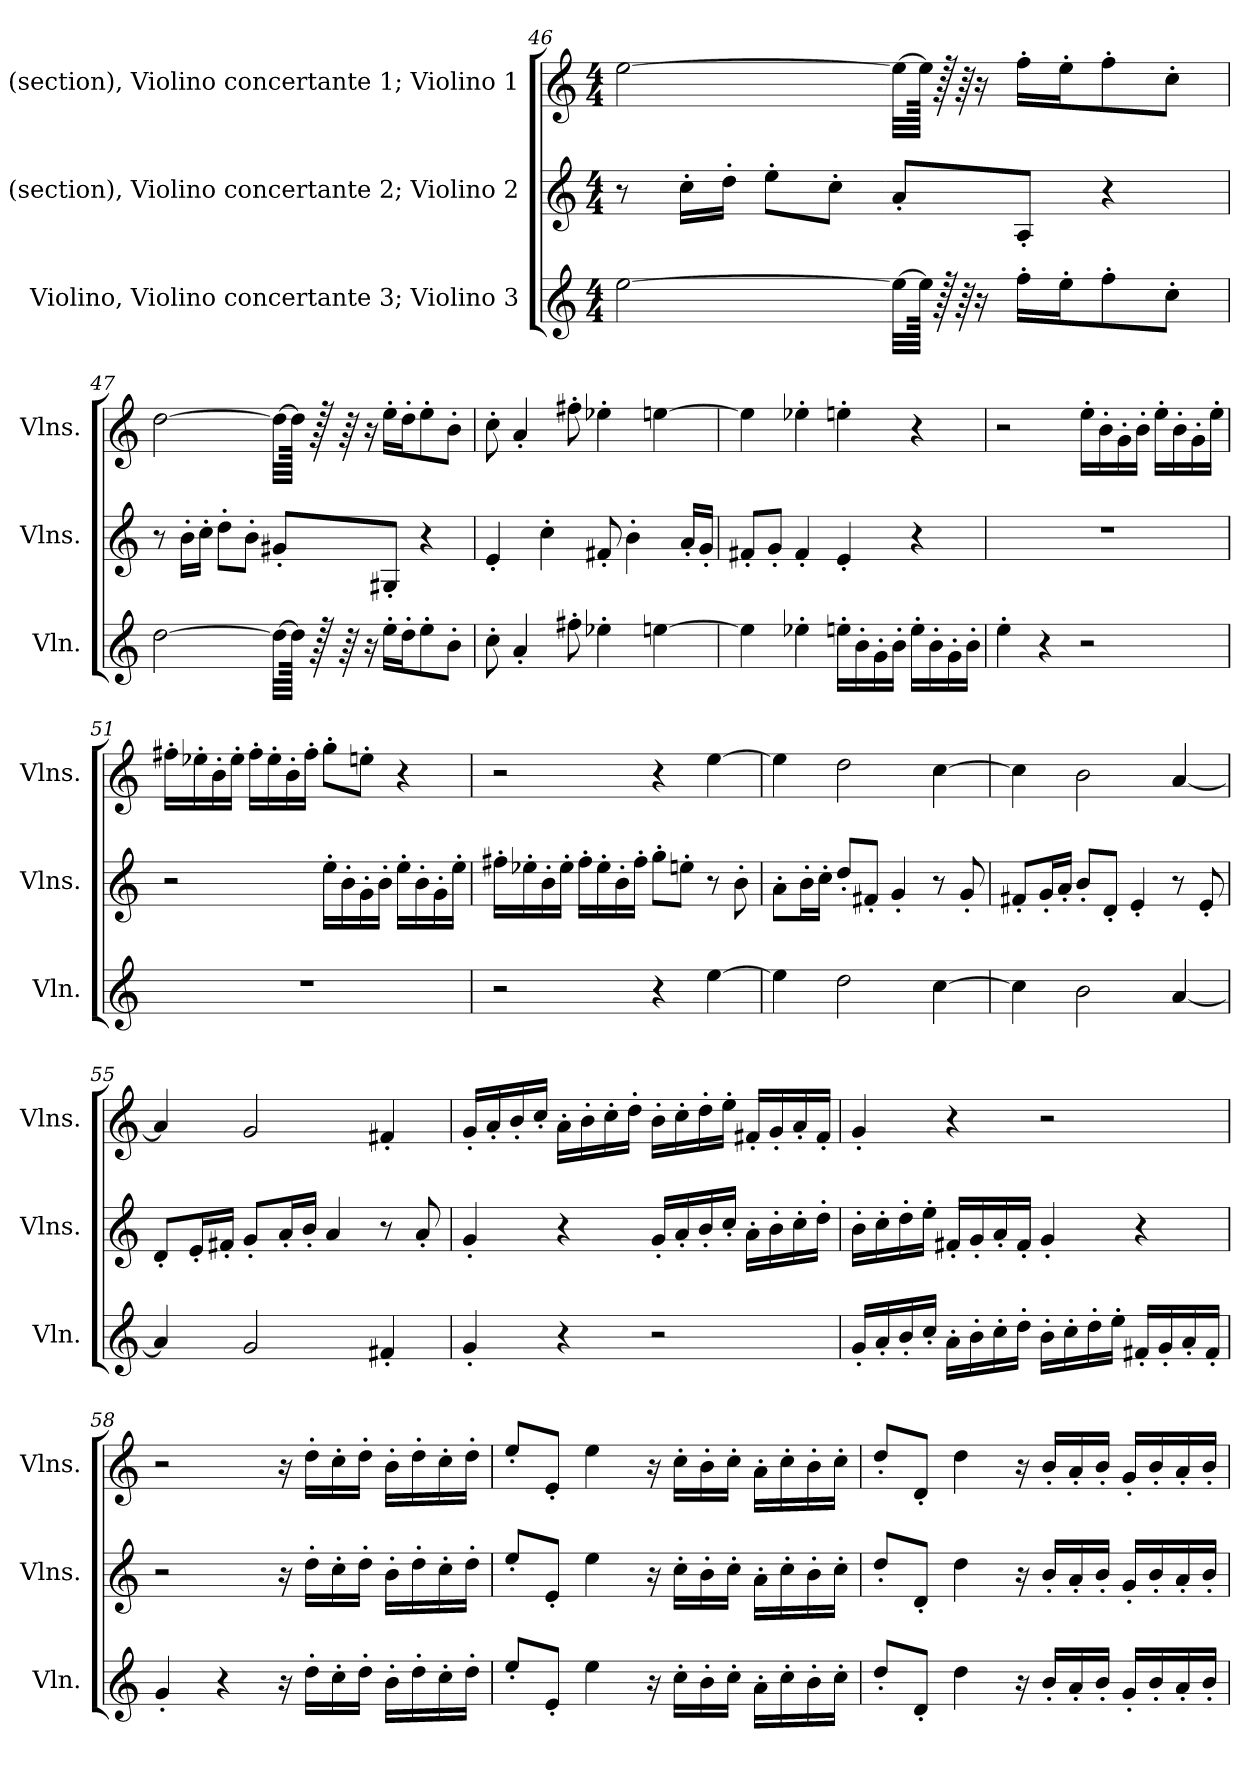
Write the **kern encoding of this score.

**kern	**kern	**kern
*part3	*part2	*part1
*staff3	*staff2	*staff1
*I"Violino, Violino concertante 3; Violino 3	*I"Violins (section), Violino concertante 2; Violino 2	*I"Violins (section), Violino concertante 1; Violino 1
*I'Vln.	*I'Vlns.	*I'Vlns.
!!LO:LB:g=z
*clefG2	*clefG2	*clefG2
*k[]	*k[]	*k[]
*M4/4	*M4/4	*M4/4
=46	=46	=46
[2ee\	8r	[2ee\
.	16cc'\LL	.
.	16dd'\JJ	.
.	8ee'\L	.
.	8cc'\J	.
32ee\LLL_	8a'/L	32ee\LLL_
128ee\JJJkk]	.	128ee\JJJkk]
128r	.	128r
64r	.	64r
16r	.	16r
16ff'\LL	8A'/J	16ff'\LL
16ee'\J	.	16ee'\J
8ff'\	4r	8ff'\
8cc'\J	.	8cc'\J
!!LO:LB:g=z
=47	=47	=47
[2dd\	8r	[2dd\
.	16b'\LL	.
.	16cc'\JJ	.
.	8dd'\L	.
.	8b'\J	.
32dd\LLL_	8g#X'/L	32dd\LLL_
128dd\JJJkk]	.	128dd\JJJkk]
128r	.	128r
64r	.	64r
16r	.	16r
16ee'\LL	8G#X'/J	16ee'\LL
16dd'\J	.	16dd'\J
8ee'\	4r	8ee'\
8b'\J	.	8b'\J
!!LO:PB:g=z
=48	=48	=48
8cc'\	4e'/	8cc'\
4a'/	.	4a'/
.	4cc'\	.
8ff#X'\	.	8ff#X'\
4ee-X'\	8f#X'/	4ee-X'\
.	4b'\	.
[4een\	.	[4een\
.	16a'/LL	.
.	16g'/JJ	.
=49	=49	=49
4ee\]	8f#X'/L	4ee\]
.	8g'/J	.
4ee-X'\	4f#'/	4ee-X'\
16een'\LL	4e'/	4een'\
16b'\	.	.
16g'\	.	.
16b'\JJ	.	.
16ee'\LL	4r	4r
16b'\	.	.
16g'\	.	.
16b'\JJ	.	.
=50	=50	=50
4ee'\	1r	2r
4r	.	.
2r	.	16ee'\LL
.	.	16b'\
.	.	16g'\
.	.	16b'\JJ
.	.	16ee'\LL
.	.	16b'\
.	.	16g'\
.	.	16ee'\JJ
!!LO:LB:g=z
=51	=51	=51
1r	2r	16ff#X'\LL
.	.	16ee-X'\
.	.	16b'\
.	.	16ee-'\JJ
.	.	16ff#'\LL
.	.	16ee-'\
.	.	16b'\
.	.	16ff#'\JJ
.	16ee'\LL	8gg'\L
.	16b'\	.
.	16g'\	8een'\J
.	16b'\JJ	.
.	16ee'\LL	4r
.	16b'\	.
.	16g'\	.
.	16ee'\JJ	.
=52	=52	=52
2r	16ff#X'\LL	2r
.	16ee-X'\	.
.	16b'\	.
.	16ee-'\JJ	.
.	16ff#'\LL	.
.	16ee-'\	.
.	16b'\	.
.	16ff#'\JJ	.
4r	8gg'\L	4r
.	8een'\J	.
[4ee\	8r	[4ee\
.	8b'\	.
=53	=53	=53
4ee\]	8a'\L	4ee\]
.	16b'\L	.
.	16cc'\JJ	.
2dd\	8dd'/L	2dd\
.	8f#X'/J	.
.	4g'/	.
[4cc\	8r	[4cc\
.	8g'/	.
!!LO:LB:g=z
=54	=54	=54
4cc\]	8f#X'/L	4cc\]
.	16g'/L	.
.	16a'/JJ	.
2b\	8b'/L	2b\
.	8d'/J	.
.	4e'/	.
[4a/	8r	[4a/
.	8e'/	.
=55	=55	=55
4a/]	8d'/L	4a/]
.	16e'/L	.
.	16f#X'/JJ	.
2g/	8g'/L	2g/
.	16a'/L	.
.	16b'/JJ	.
.	4a/	.
4f#X'/	8r	4f#X'/
.	8a'/	.
=56	=56	=56
4g'/	4g'/	16g'/LL
.	.	16a'/
.	.	16b'/
.	.	16cc'/JJ
4r	4r	16a'\LL
.	.	16b'\
.	.	16cc'\
.	.	16dd'\JJ
2r	16g'/LL	16b'\LL
.	16a'/	16cc'\
.	16b'/	16dd'\
.	16cc'/JJ	16ee'\JJ
.	16a'\LL	16f#X'/LL
.	16b'\	16g'/
.	16cc'\	16a'/
.	16dd'\JJ	16f#'/JJ
!!LO:LB:g=z
=57	=57	=57
16g'/LL	16b'\LL	4g'/
16a'/	16cc'\	.
16b'/	16dd'\	.
16cc'/JJ	16ee'\JJ	.
16a'\LL	16f#X'/LL	4r
16b'\	16g'/	.
16cc'\	16a'/	.
16dd'\JJ	16f#'/JJ	.
16b'\LL	4g'/	2r
16cc'\	.	.
16dd'\	.	.
16ee'\JJ	.	.
16f#X'/LL	4r	.
16g'/	.	.
16a'/	.	.
16f#'/JJ	.	.
=58	=58	=58
4g'/	2r	2r
4r	.	.
16r	16r	16r
16dd'\LL	16dd'\LL	16dd'\LL
16cc'\	16cc'\	16cc'\
16dd'\JJ	16dd'\JJ	16dd'\JJ
16b'\LL	16b'\LL	16b'\LL
16dd'\	16dd'\	16dd'\
16cc'\	16cc'\	16cc'\
16dd'\JJ	16dd'\JJ	16dd'\JJ
=59	=59	=59
8ee'/L	8ee'/L	8ee'/L
8e'/J	8e'/J	8e'/J
4ee\	4ee\	4ee\
16r	16r	16r
16cc'\LL	16cc'\LL	16cc'\LL
16b'\	16b'\	16b'\
16cc'\JJ	16cc'\JJ	16cc'\JJ
16a'\LL	16a'\LL	16a'\LL
16cc'\	16cc'\	16cc'\
16b'\	16b'\	16b'\
16cc'\JJ	16cc'\JJ	16cc'\JJ
!!LO:LB:g=z
=60	=60	=60
8dd'/L	8dd'/L	8dd'/L
8d'/J	8d'/J	8d'/J
4dd\	4dd\	4dd\
16r	16r	16r
16b'/LL	16b'/LL	16b'/LL
16a'/	16a'/	16a'/
16b'/JJ	16b'/JJ	16b'/JJ
16g'/LL	16g'/LL	16g'/LL
16b'/	16b'/	16b'/
16a'/	16a'/	16a'/
16b'/JJ	16b'/JJ	16b'/JJ
=	=	=
*-	*-	*-
